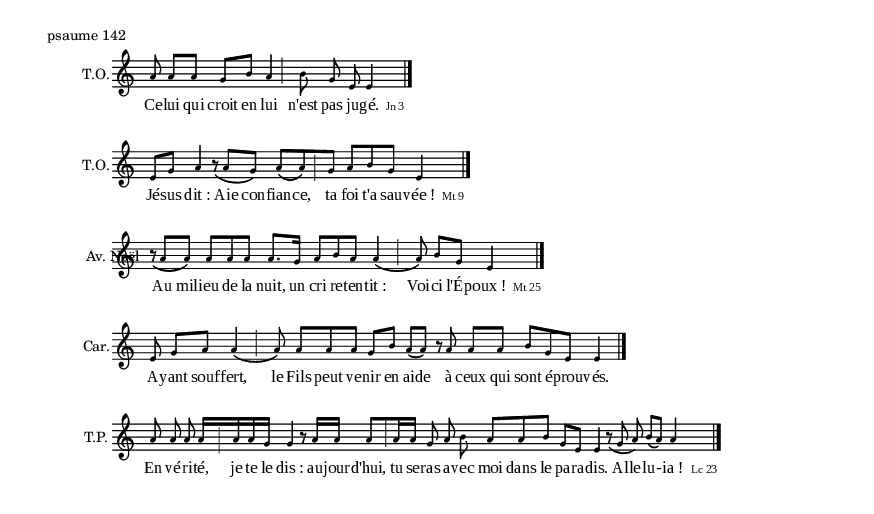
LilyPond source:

\version "2.10.0"
 \include "definitions.ly"
 \markup {psaume  142}



\relative a' { 
	\new Staff {
		\cadenzaOn
		\set Staff.instrumentName = \markup{ \center-align { T.O. } }
		a8
		a[ a]
		g[ b]
		a4
		\cesure \pespace
		\times 2/3 { b8 g e }
		e4
		\endBar
	}

	\addlyrics {
		Ce -- lui qui croit en lui n'est pas ju -- gé.
		\markup { \citation #"Jn 3" } 
	}
}
\relative a' { 
	\new Staff {
		\cadenzaOn
		\set Staff.instrumentName = \markup{ \center-align { T.O. } }
		e8[ g] a4 \pespace
		\times 2/3 { r8_\( a[ g]\) }
		\times 2/3 { a8[\( a\)\cesurebasse \pespace g] }
		\times 2/3 { a8[ b g] }
		e4
		\endBar
	}

	\addlyrics {
		Jé -- sus "dit :" Aie con -- fian -- ce, ta foi t'a sau -- "vée !"
		\markup { \citation #"Mt 9" } 
	}
}


\relative a' { 
	\new Staff {
		\cadenzaOn
		\set Staff.instrumentName = \markup{ \center-align { Av. Noël } }
		\times 2/3 { r8_\( a[ a]\) }
		\times 2/3 { a8[ a a] }
		a8.[ g16]
		\times 2/3 { a8[ b a] }
		\times 2/3 { a4\(\pespace\cesure\pespace a8\) }
		b8[ g] e4
		\endBar
	}

	\addlyrics {
		Au mil -- ieu de la nuit, un cri re -- ten -- "tit :" Voi -- ci l'Ép -- "oux !"
		\markup { \citation #"Mt 25" } 
	}
}

\relative a' { 
	\new Staff {
		\cadenzaOn
		\set Staff.instrumentName = \markup{ \center-align { Car. } }
		e8
		g[ a]
		\times 2/3 { a4\(\pespace \cesure \pespace a8\) }
		\times 2/3 { a[ a a] }
		g[ b]
		a[\( a\)] \pespace
		r a
		a[ a]
		\times 2/3 { b[ g e] } 
		e4
		\endBar
	}

	\addlyrics {
		A -- yant souf -- fert, le Fils peut ve -- nir en ai -- de à ceux qui sont é -- prou -- vés. 
		\pespace\markup { \citation #"He 2" } 
	}
}

\relative a' { 
	\new Staff {
		\cadenzaOn
		\set Staff.instrumentName = \markup{ \center-align { T.P. } }
		\times 2/3 { a8 a a }
		a16[ \cesurebasse \pespace a a g]
		g4
		
		r8 a16[ a]
		a8[ \cesure a16 a]
		\times 2/3 { g8 a b }
		\times 2/3 { a[ a b] }
		g[ e]
		e4
		
		\espall 
		\times 2/3 { r
		8_\( g a\) }
		b[\( a]\)
		a4
		\endBar
	}

	\addlyrics {
		En vé -- ri -- té, je te le "dis :" au -- jour -- d'hui, tu se -- ras a -- vec moi dans le pa -- ra -- dis. Al -- le -- lu -- - -- "ia !"
		\markup { \citation #"Lc 23" } 
	}
}

